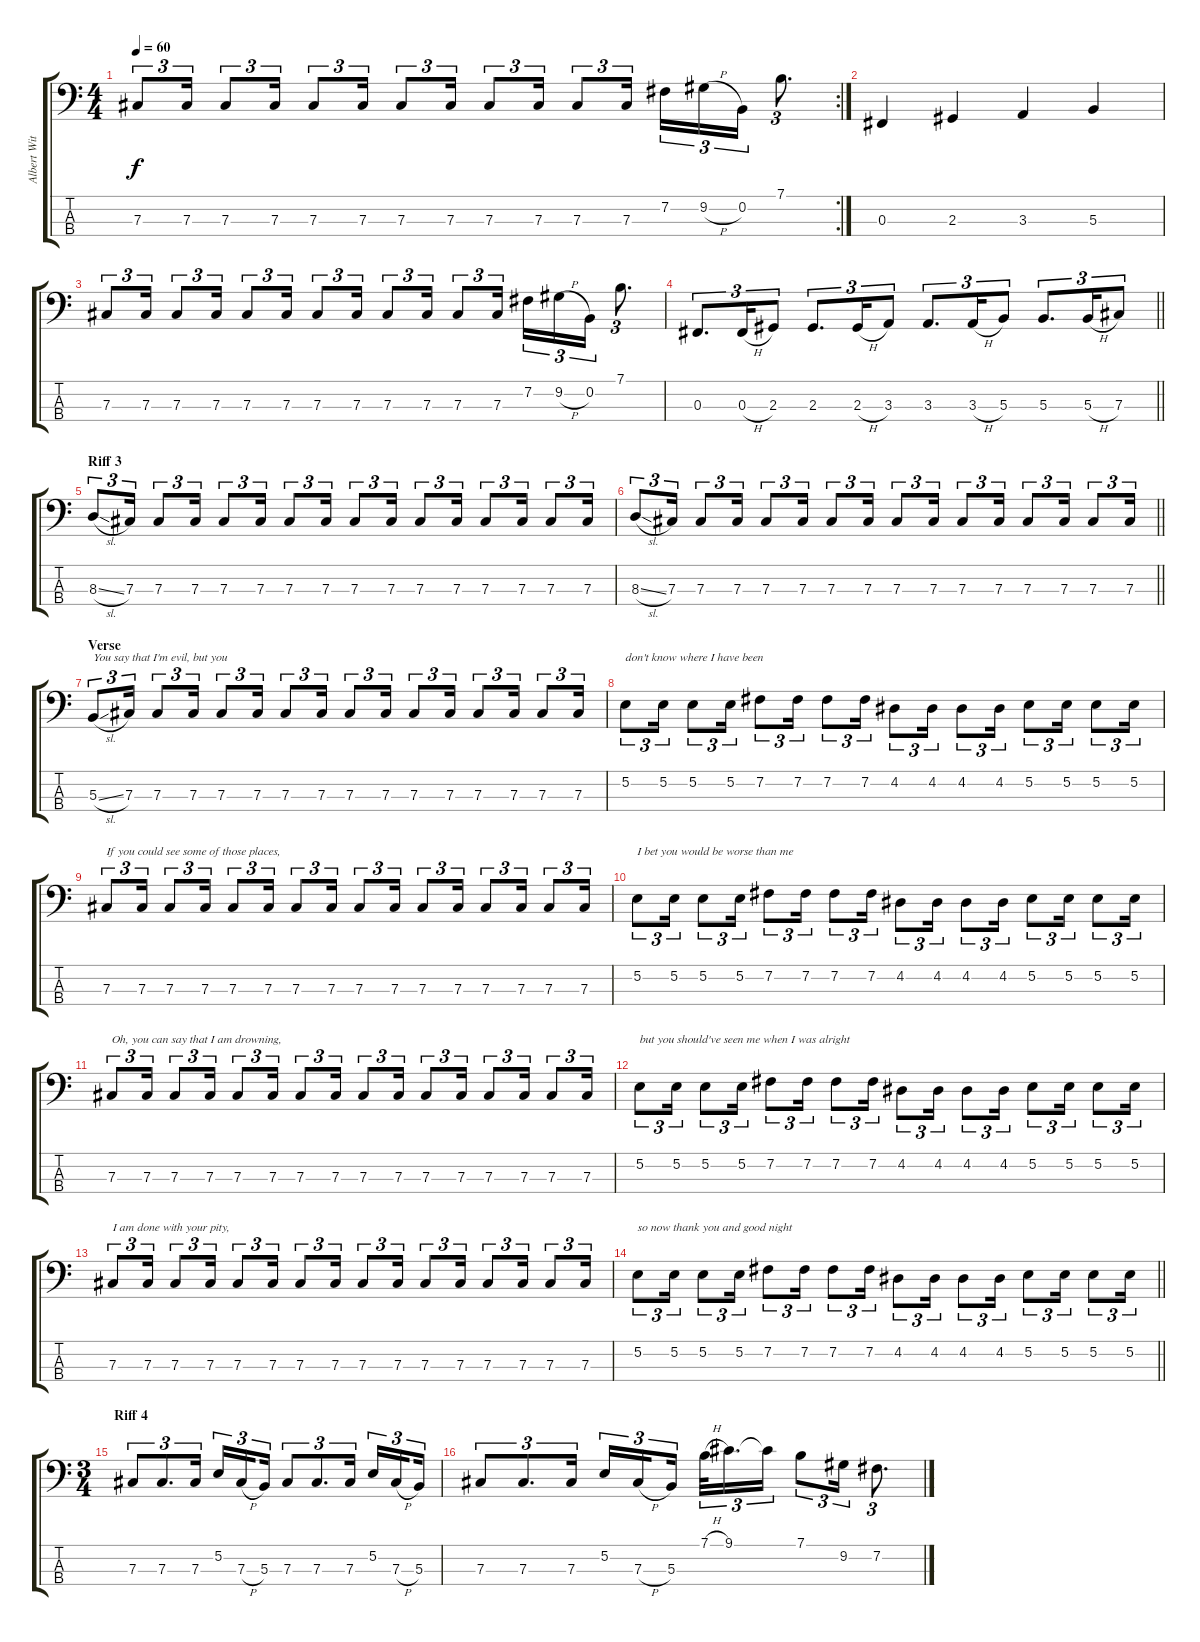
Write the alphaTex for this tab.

\track ("Albert Witcfinder" "Albert Wit") {instrument electricbassfinger}
\staff {score tabs}
\tuning (E2 B1 Gb1 Db1) {hide}
\rc 2
\ts (4 4)
\tempo 60
\clef f4
\ks c
7.3.8{tu (3 2) dy f} 7.3.16{tu (3 2)} 7.3.8{tu (3 2)} 7.3.16{tu (3 2)} 7.3.8{tu (3 2)} 7.3.16{tu (3 2)} 7.3.8{tu (3 2)} 7.3.16{tu (3 2)} 7.3.8{tu (3 2)} 7.3.16{tu (3 2)} 7.3.8{tu (3 2)} 7.3.16{tu (3 2)} 7.2.16{tu (3 2)} 9.2{h}.16{tu (3 2)} 0.2.16{tu (3 2)} 7.1.8{d tu (3 2)} |
0.3.4 2.3.4 3.3.4 5.3.4 |
7.3.8{tu (3 2)} 7.3.16{tu (3 2)} 7.3.8{tu (3 2)} 7.3.16{tu (3 2)} 7.3.8{tu (3 2)} 7.3.16{tu (3 2)} 7.3.8{tu (3 2)} 7.3.16{tu (3 2)} 7.3.8{tu (3 2)} 7.3.16{tu (3 2)} 7.3.8{tu (3 2)} 7.3.16{tu (3 2)} 7.2.16{tu (3 2)} 9.2{h}.16{tu (3 2)} 0.2.16{tu (3 2)} 7.1.8{d tu (3 2)} |
\barLineRight lightlight
0.3.8{d tu (3 2)} 0.3{h}.16{tu (3 2)} 2.3.8{tu (3 2)} 2.3.8{d tu (3 2)} 2.3{h}.16{tu (3 2)} 3.3.8{tu (3 2)} 3.3.8{d tu (3 2)} 3.3{h}.16{tu (3 2)} 5.3.8{tu (3 2)} 5.3.8{d tu (3 2)} 5.3{h}.16{tu (3 2)} 7.3.8{tu (3 2)} |
\section ("" "Riff 3")
8.3{sl}.8{tu (3 2)} 7.3.16{tu (3 2)} 7.3.8{tu (3 2)} 7.3.16{tu (3 2)} 7.3.8{tu (3 2)} 7.3.16{tu (3 2)} 7.3.8{tu (3 2)} 7.3.16{tu (3 2)} 7.3.8{tu (3 2)} 7.3.16{tu (3 2)} 7.3.8{tu (3 2)} 7.3.16{tu (3 2)} 7.3.8{tu (3 2)} 7.3.16{tu (3 2)} 7.3.8{tu (3 2)} 7.3.16{tu (3 2)} |
\barLineRight lightlight
8.3{sl}.8{tu (3 2)} 7.3.16{tu (3 2)} 7.3.8{tu (3 2)} 7.3.16{tu (3 2)} 7.3.8{tu (3 2)} 7.3.16{tu (3 2)} 7.3.8{tu (3 2)} 7.3.16{tu (3 2)} 7.3.8{tu (3 2)} 7.3.16{tu (3 2)} 7.3.8{tu (3 2)} 7.3.16{tu (3 2)} 7.3.8{tu (3 2)} 7.3.16{tu (3 2)} 7.3.8{tu (3 2)} 7.3.16{tu (3 2)} |
\section ("" "Verse")
5.3{sl}.8{tu (3 2) txt "You say that I'm evil, but you"} 7.3.16{tu (3 2)} 7.3.8{tu (3 2)} 7.3.16{tu (3 2)} 7.3.8{tu (3 2)} 7.3.16{tu (3 2)} 7.3.8{tu (3 2)} 7.3.16{tu (3 2)} 7.3.8{tu (3 2)} 7.3.16{tu (3 2)} 7.3.8{tu (3 2)} 7.3.16{tu (3 2)} 7.3.8{tu (3 2)} 7.3.16{tu (3 2)} 7.3.8{tu (3 2)} 7.3.16{tu (3 2)} |
5.2.8{tu (3 2) txt "don't know where I have been"} 5.2.16{tu (3 2)} 5.2.8{tu (3 2)} 5.2.16{tu (3 2)} 7.2.8{tu (3 2)} 7.2.16{tu (3 2)} 7.2.8{tu (3 2)} 7.2.16{tu (3 2)} 4.2.8{tu (3 2)} 4.2.16{tu (3 2)} 4.2.8{tu (3 2)} 4.2.16{tu (3 2)} 5.2.8{tu (3 2)} 5.2.16{tu (3 2)} 5.2.8{tu (3 2)} 5.2.16{tu (3 2)} |
7.3.8{tu (3 2) txt "If you could see some of those places,"} 7.3.16{tu (3 2)} 7.3.8{tu (3 2)} 7.3.16{tu (3 2)} 7.3.8{tu (3 2)} 7.3.16{tu (3 2)} 7.3.8{tu (3 2)} 7.3.16{tu (3 2)} 7.3.8{tu (3 2)} 7.3.16{tu (3 2)} 7.3.8{tu (3 2)} 7.3.16{tu (3 2)} 7.3.8{tu (3 2)} 7.3.16{tu (3 2)} 7.3.8{tu (3 2)} 7.3.16{tu (3 2)} |
5.2.8{tu (3 2) txt "I bet you would be worse than me"} 5.2.16{tu (3 2)} 5.2.8{tu (3 2)} 5.2.16{tu (3 2)} 7.2.8{tu (3 2)} 7.2.16{tu (3 2)} 7.2.8{tu (3 2)} 7.2.16{tu (3 2)} 4.2.8{tu (3 2)} 4.2.16{tu (3 2)} 4.2.8{tu (3 2)} 4.2.16{tu (3 2)} 5.2.8{tu (3 2)} 5.2.16{tu (3 2)} 5.2.8{tu (3 2)} 5.2.16{tu (3 2)} |
7.3.8{tu (3 2) txt "Oh, you can say that I am drowning,"} 7.3.16{tu (3 2)} 7.3.8{tu (3 2)} 7.3.16{tu (3 2)} 7.3.8{tu (3 2)} 7.3.16{tu (3 2)} 7.3.8{tu (3 2)} 7.3.16{tu (3 2)} 7.3.8{tu (3 2)} 7.3.16{tu (3 2)} 7.3.8{tu (3 2)} 7.3.16{tu (3 2)} 7.3.8{tu (3 2)} 7.3.16{tu (3 2)} 7.3.8{tu (3 2)} 7.3.16{tu (3 2)} |
5.2.8{tu (3 2) txt "but you should've seen me when I was alright"} 5.2.16{tu (3 2)} 5.2.8{tu (3 2)} 5.2.16{tu (3 2)} 7.2.8{tu (3 2)} 7.2.16{tu (3 2)} 7.2.8{tu (3 2)} 7.2.16{tu (3 2)} 4.2.8{tu (3 2)} 4.2.16{tu (3 2)} 4.2.8{tu (3 2)} 4.2.16{tu (3 2)} 5.2.8{tu (3 2)} 5.2.16{tu (3 2)} 5.2.8{tu (3 2)} 5.2.16{tu (3 2)} |
7.3.8{tu (3 2) txt "I am done with your pity,"} 7.3.16{tu (3 2)} 7.3.8{tu (3 2)} 7.3.16{tu (3 2)} 7.3.8{tu (3 2)} 7.3.16{tu (3 2)} 7.3.8{tu (3 2)} 7.3.16{tu (3 2)} 7.3.8{tu (3 2)} 7.3.16{tu (3 2)} 7.3.8{tu (3 2)} 7.3.16{tu (3 2)} 7.3.8{tu (3 2)} 7.3.16{tu (3 2)} 7.3.8{tu (3 2)} 7.3.16{tu (3 2)} |
\barLineRight lightlight
5.2.8{tu (3 2) txt "so now thank you and good night"} 5.2.16{tu (3 2)} 5.2.8{tu (3 2)} 5.2.16{tu (3 2)} 7.2.8{tu (3 2)} 7.2.16{tu (3 2)} 7.2.8{tu (3 2)} 7.2.16{tu (3 2)} 4.2.8{tu (3 2)} 4.2.16{tu (3 2)} 4.2.8{tu (3 2)} 4.2.16{tu (3 2)} 5.2.8{tu (3 2)} 5.2.16{tu (3 2)} 5.2.8{tu (3 2)} 5.2.16{tu (3 2)} |
\ts (3 4)
\section ("" "Riff 4")
7.3.8{tu (3 2)} 7.3.8{d tu (3 2)} 7.3.16{tu (3 2)} 5.2.16{tu (3 2)} 7.3{h}.16{tu (3 2) beam splitsecondary} 5.3.16{tu (3 2)} 7.3.8{tu (3 2)} 7.3.8{d tu (3 2)} 7.3.16{tu (3 2)} 5.2.16{tu (3 2)} 7.3{h}.16{tu (3 2) beam splitsecondary} 5.3.16{tu (3 2)} |
7.3.8{tu (3 2)} 7.3.8{d tu (3 2)} 7.3.16{tu (3 2)} 5.2.16{tu (3 2)} 7.3{h}.16{tu (3 2) beam splitsecondary} 5.3.16{tu (3 2)} 7.1{h}.32{tu (3 2) beam splitsecondary} 9.1.16{d tu (3 2)} 9.1{t}.16{tu (3 2)} 7.1.8{tu (3 2)} 9.2.16{tu (3 2)} 7.2.8{d tu (3 2)}
